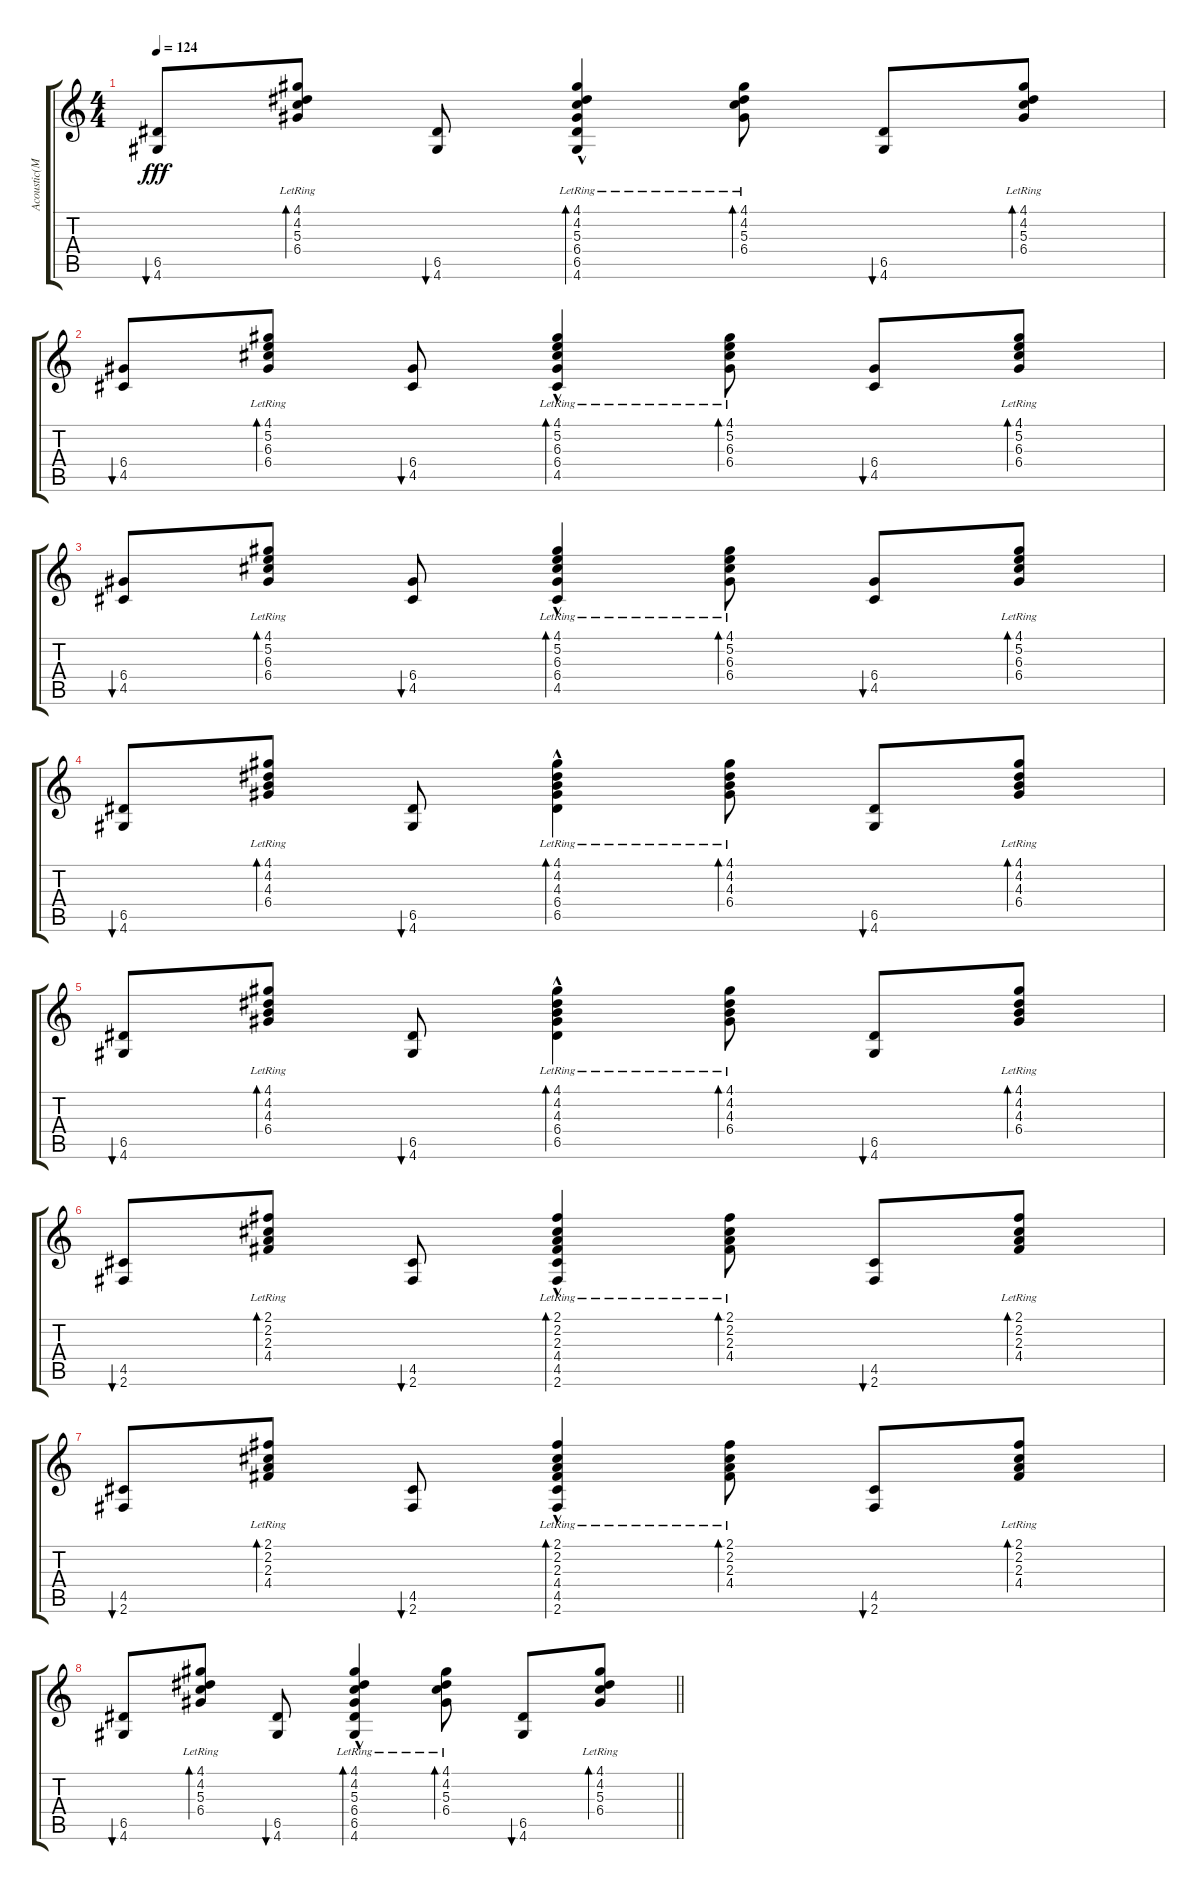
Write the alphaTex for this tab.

\track ("Acoustic(Mhala)" "Acoustic(M") {instrument acousticguitarsteel}
\staff {score tabs}
\tuning (E4 B3 G3 D3 A2 E2) {hide}
\ts (4 4)
\tempo 124
\clef g2
\ks c
(6.5 4.6).8{bu 30 dy fff} (4.1 4.2 5.3 6.4{lr}).8{bd 30} (6.5 4.6).8{bu 30} (4.1 4.2 5.3 6.4{lr} 6.5 4.6{hac}).4{bd 30} (4.1 4.2 5.3 6.4{lr}).8{bd 30} (6.5 4.6).8{bu 30} (4.1 4.2 5.3 6.4{lr}).8{bd 30} |
(6.4 4.5).8{bu 30} (4.1 5.2 6.3{lr} 6.4).8{bd 30} (6.4 4.5).8{bu 30} (4.1 5.2 6.3{hac lr} 6.4 4.5).4{bd 30} (4.1 5.2 6.3{lr} 6.4).8{bd 30} (6.4 4.5).8{bu 30} (4.1 5.2 6.3{lr} 6.4).8{bd 30} |
(6.4 4.5).8{bu 30} (4.1 5.2 6.3{lr} 6.4).8{bd 30} (6.4 4.5).8{bu 30} (4.1 5.2 6.3{hac lr} 6.4 4.5).4{bd 30} (4.1 5.2 6.3{lr} 6.4).8{bd 30} (6.4 4.5).8{bu 30} (4.1 5.2 6.3{lr} 6.4).8{bd 30} |
(6.5 4.6).8{bu 30} (4.1 4.2 4.3 6.4{lr}).8{bd 30} (6.5 4.6).8{bu 30} (4.1 4.2 4.3 6.4{lr} 6.5{hac}).4{bd 30} (4.1 4.2 4.3 6.4{lr}).8{bd 30} (6.5 4.6).8{bu 30} (4.1 4.2 4.3 6.4{lr}).8{bd 30} |
(6.5 4.6).8{bu 30} (4.1 4.2 4.3 6.4{lr}).8{bd 30} (6.5 4.6).8{bu 30} (4.1 4.2 4.3 6.4{lr} 6.5{hac}).4{bd 30} (4.1 4.2 4.3 6.4{lr}).8{bd 30} (6.5 4.6).8{bu 30} (4.1 4.2 4.3 6.4{lr}).8{bd 30} |
(4.5 2.6).8{bu 30} (2.1 2.2 2.3 4.4{lr}).8{bd 30} (4.5 2.6).8{bu 30} (2.1 2.2 2.3 4.4{lr} 4.5 2.6{hac}).4{bd 30} (2.1 2.2 2.3 4.4{lr}).8{bd 30} (4.5 2.6).8{bu 30} (2.1 2.2 2.3 4.4{lr}).8{bd 30} |
(4.5 2.6).8{bu 30} (2.1 2.2 2.3 4.4{lr}).8{bd 30} (4.5 2.6).8{bu 30} (2.1 2.2 2.3 4.4{lr} 4.5 2.6{hac}).4{bd 30} (2.1 2.2 2.3 4.4{lr}).8{bd 30} (4.5 2.6).8{bu 30} (2.1 2.2 2.3 4.4{lr}).8{bd 30} |
\barLineRight lightlight
(6.5 4.6).8{bu 30} (4.1 4.2 5.3 6.4{lr}).8{bd 30} (6.5 4.6).8{bu 30} (4.1 4.2 5.3 6.4{lr} 6.5 4.6{hac}).4{bd 30} (4.1 4.2 5.3 6.4{lr}).8{bd 30} (6.5 4.6).8{bu 30} (4.1 4.2 5.3 6.4{lr}).8{bd 30}
